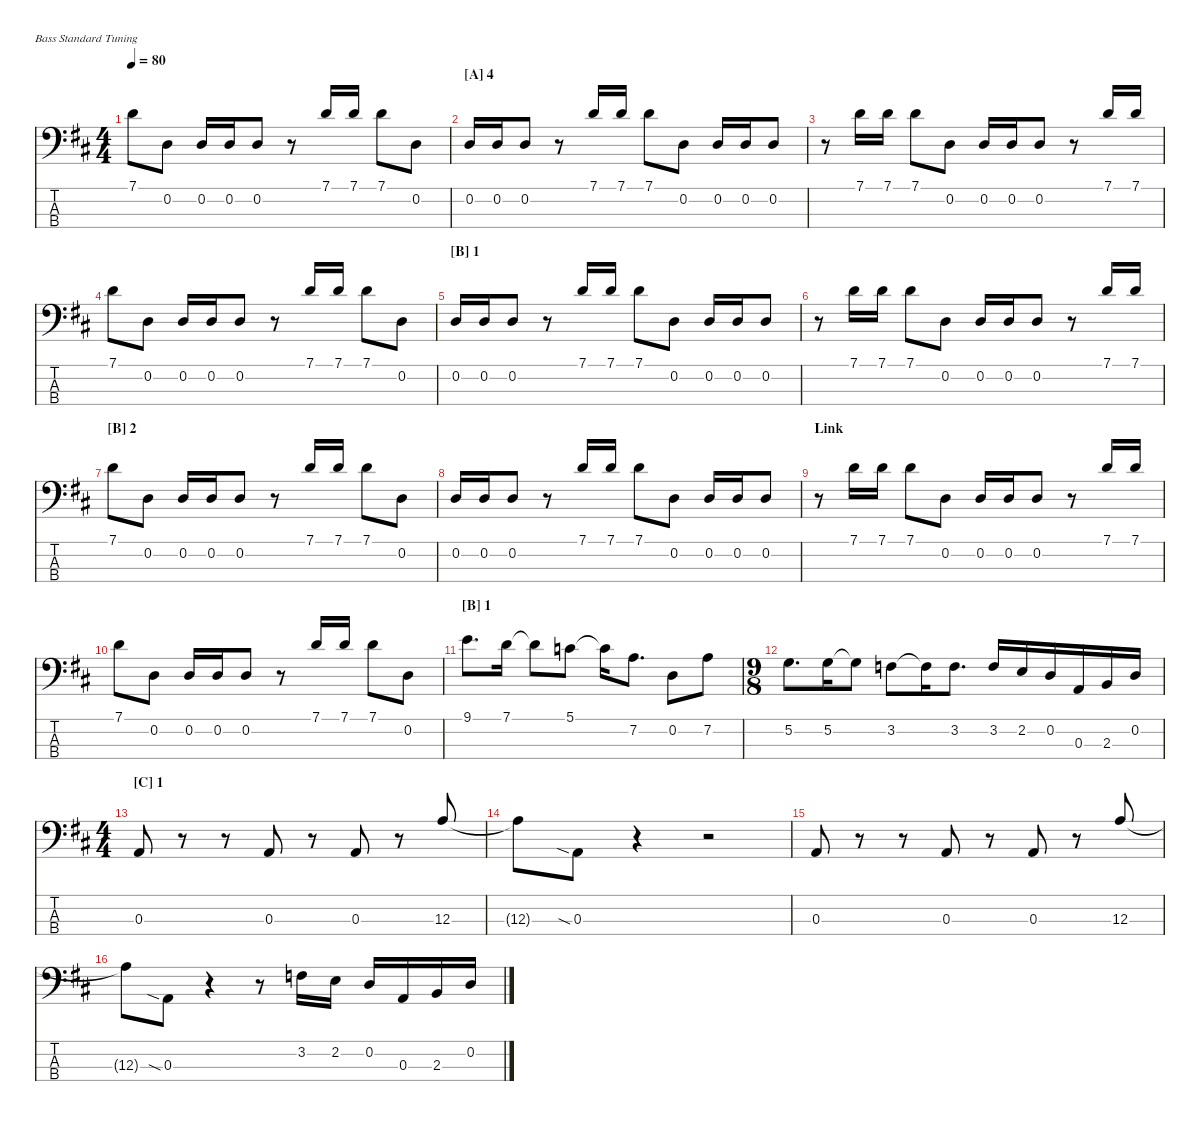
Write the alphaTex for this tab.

\hideDynamics
\bracketExtendMode nobrackets
\singleTrackTrackNamePolicy hidden
\multiTrackTrackNamePolicy hidden
\otherSystemsTrackNameOrientation horizontal
\track ("Bass" "E-Bass") {instrument electricbassfinger}
\staff {score tabs}
\tuning (G2 D2 A1 E1)
\ts (4 4)
\tempo 80
\clef f4
\ks d
7.1{acc forcenatural}.8{dy f beam Down} 0.2{acc forcenatural}.8{beam Down} 0.2{acc forcenatural}.16{beam Up} 0.2{acc forcenatural}.16{beam Up} 0.2{acc forcenatural}.8{beam Up} r.8{beam Up} 7.1{acc forcenatural}.16{beam Down} 7.1{acc forcenatural}.16{beam Down} 7.1{acc forcenatural}.8{beam Down} 0.2{acc forcenatural}.8{beam Down} |
\section ("A" "4")
0.2{acc forcenatural}.16{beam Up} 0.2{acc forcenatural}.16{beam Up} 0.2{acc forcenatural}.8{beam Up} r.8{beam Up} 7.1{acc forcenatural}.16{beam Down} 7.1{acc forcenatural}.16{beam Down} 7.1{acc forcenatural}.8{beam Down} 0.2{acc forcenatural}.8{beam Down} 0.2{acc forcenatural}.16{beam Up} 0.2{acc forcenatural}.16{beam Up} 0.2{acc forcenatural}.8{beam Up} |
r.8{beam Down} 7.1{acc forcenatural}.16{beam Down} 7.1{acc forcenatural}.16{beam Down} 7.1{acc forcenatural}.8{beam Down} 0.2{acc forcenatural}.8{beam Down} 0.2{acc forcenatural}.16{beam Up} 0.2{acc forcenatural}.16{beam Up} 0.2{acc forcenatural}.8{beam Up} r.8{beam Up} 7.1{acc forcenatural}.16{beam Down} 7.1{acc forcenatural}.16{beam Down} |
7.1{acc forcenatural}.8{beam Down} 0.2{acc forcenatural}.8{beam Down} 0.2{acc forcenatural}.16{beam Up} 0.2{acc forcenatural}.16{beam Up} 0.2{acc forcenatural}.8{beam Up} r.8{beam Up} 7.1{acc forcenatural}.16{beam Down} 7.1{acc forcenatural}.16{beam Down} 7.1{acc forcenatural}.8{beam Down} 0.2{acc forcenatural}.8{beam Down} |
\section ("B" "1")
0.2{acc forcenatural}.16{beam Up} 0.2{acc forcenatural}.16{beam Up} 0.2{acc forcenatural}.8{beam Up} r.8{beam Up} 7.1{acc forcenatural}.16{beam Down} 7.1{acc forcenatural}.16{beam Down} 7.1{acc forcenatural}.8{beam Down} 0.2{acc forcenatural}.8{beam Down} 0.2{acc forcenatural}.16{beam Up} 0.2{acc forcenatural}.16{beam Up} 0.2{acc forcenatural}.8{beam Up} |
r.8{beam Down} 7.1{acc forcenatural}.16{beam Down} 7.1{acc forcenatural}.16{beam Down} 7.1{acc forcenatural}.8{beam Down} 0.2{acc forcenatural}.8{beam Down} 0.2{acc forcenatural}.16{beam Up} 0.2{acc forcenatural}.16{beam Up} 0.2{acc forcenatural}.8{beam Up} r.8{beam Up} 7.1{acc forcenatural}.16{beam Down} 7.1{acc forcenatural}.16{beam Down} |
\section ("B" "2")
7.1{acc forcenatural}.8{beam Down} 0.2{acc forcenatural}.8{beam Down} 0.2{acc forcenatural}.16{beam Up} 0.2{acc forcenatural}.16{beam Up} 0.2{acc forcenatural}.8{beam Up} r.8{beam Up} 7.1{acc forcenatural}.16{beam Down} 7.1{acc forcenatural}.16{beam Down} 7.1{acc forcenatural}.8{beam Down} 0.2{acc forcenatural}.8{beam Down} |
0.2{acc forcenatural}.16{beam Up} 0.2{acc forcenatural}.16{beam Up} 0.2{acc forcenatural}.8{beam Up} r.8{beam Up} 7.1{acc forcenatural}.16{beam Down} 7.1{acc forcenatural}.16{beam Down} 7.1{acc forcenatural}.8{beam Down} 0.2{acc forcenatural}.8{beam Down} 0.2{acc forcenatural}.16{beam Up} 0.2{acc forcenatural}.16{beam Up} 0.2{acc forcenatural}.8{beam Up} |
\section ("" "Link")
r.8{beam Down} 7.1{acc forcenatural}.16{beam Down} 7.1{acc forcenatural}.16{beam Down} 7.1{acc forcenatural}.8{beam Down} 0.2{acc forcenatural}.8{beam Down} 0.2{acc forcenatural}.16{beam Up} 0.2{acc forcenatural}.16{beam Up} 0.2{acc forcenatural}.8{beam Up} r.8{beam Up} 7.1{acc forcenatural}.16{beam Down} 7.1{acc forcenatural}.16{beam Down} |
7.1{acc forcenatural}.8{beam Down} 0.2{acc forcenatural}.8{beam Down} 0.2{acc forcenatural}.16{beam Up} 0.2{acc forcenatural}.16{beam Up} 0.2{acc forcenatural}.8{beam Up} r.8{beam Up} 7.1{acc forcenatural}.16{beam Down} 7.1{acc forcenatural}.16{beam Down} 7.1{acc forcenatural}.8{beam Down} 0.2{acc forcenatural}.8{beam Down} |
\section ("B" "1")
9.1{acc forcenatural}.8{d beam Down} 7.1{acc forcenatural}.16{beam Down} 7.1{t acc forcenatural}.8{beam Down} 5.1{acc forcenatural}.8{beam Down} 5.1{t acc forcenatural}.16{beam Down} 7.2{acc forcenatural}.8{d beam Down} 0.2{acc forcenatural}.8{beam Down} 7.2{acc forcenatural}.8{beam Down} |
\ts (9 8)
5.2{acc forcenatural}.8{d beam Down} 5.2{acc forcenatural}.16{beam Down} 5.2{t acc forcenatural}.8{beam Down} 3.2{acc forcenatural}.8{beam Down} 3.2{t acc forcenatural}.16{beam Down} 3.2{acc forcenatural}.8{d beam Down} 3.2{acc forcenatural}.16{beam Up} 2.2{acc forcenatural}.16{beam Up} 0.2{acc forcenatural}.16{beam Up} 0.3{acc forcenatural}.16{beam Up} 2.3{acc forcenatural}.16{beam Up} 0.2{acc forcenatural}.16{beam Up} |
\ts (4 4)
\section ("C" "1")
0.3{acc forcenatural}.8{beam Up} r.8{beam Up} r.8{beam Up} 0.3{acc forcenatural}.8{beam Up} r.8{beam Up} 0.3{acc forcenatural}.8{beam Up} r.8{beam Up} 12.3{acc forcenatural}.8{beam Down} |
12.3{t acc forcenatural}.8{beam Down} 0.3{sia acc forcenatural}.8{beam Down} r.4{beam Down} r.2{beam Down} |
0.3{acc forcenatural}.8{beam Up} r.8{beam Up} r.8{beam Up} 0.3{acc forcenatural}.8{beam Up} r.8{beam Up} 0.3{acc forcenatural}.8{beam Up} r.8{beam Up} 12.3{acc forcenatural}.8{beam Down} |
12.3{t acc forcenatural}.8{beam Down} 0.3{sia acc forcenatural}.8{beam Down} r.4{beam Down} r.8{beam Down} 3.2{acc forcenatural}.16{beam Down} 2.2{acc forcenatural}.16{beam Down} 0.2{acc forcenatural}.16{beam Up} 0.3{acc forcenatural}.16{beam Up} 2.3{acc forcenatural}.16{beam Up} 0.2{acc forcenatural}.16{beam Up}
